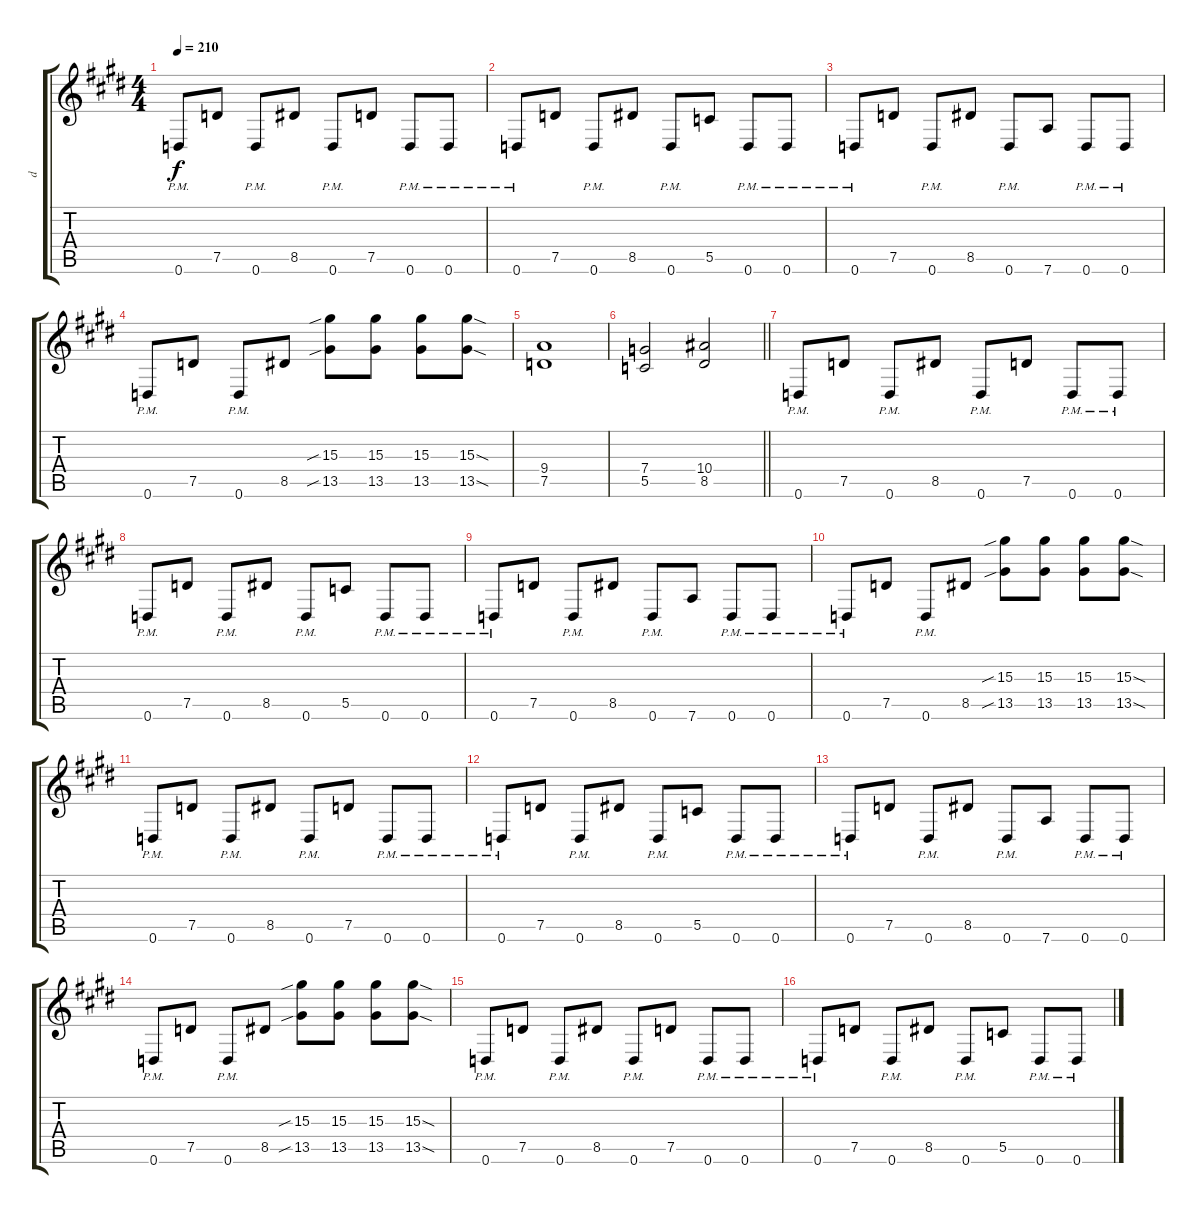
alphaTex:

\track ("d" "d") {instrument distortionguitar}
\staff {score tabs}
\tuning (D4 A3 F3 C3 G2 D2) {hide}
\ts (4 4)
\tempo 210
\clef g2
\ks c#minor
0.6{pm}.8{dy f} 7.5.8 0.6{pm}.8 8.5.8 0.6{pm}.8 7.5.8 0.6{pm}.8 0.6{pm}.8 |
0.6{pm}.8 7.5.8 0.6{pm}.8 8.5.8 0.6{pm}.8 5.5.8 0.6{pm}.8 0.6{pm}.8 |
0.6{pm}.8 7.5.8 0.6{pm}.8 8.5.8 0.6{pm}.8 7.6.8 0.6{pm}.8 0.6{pm}.8 |
0.6{pm}.8 7.5.8 0.6{pm}.8 8.5.8 (15.3{sib} 13.5{sib}).8 (15.3 13.5).8 (15.3 13.5).8 (15.3{sod} 13.5{sod}).8 |
(9.4 7.5).1 |
\barLineRight lightlight
(7.4 5.5).2 (10.4 8.5).2 |
\section ("" " ")
0.6{pm}.8 7.5.8 0.6{pm}.8 8.5.8 0.6{pm}.8 7.5.8 0.6{pm}.8 0.6{pm}.8 |
0.6{pm}.8 7.5.8 0.6{pm}.8 8.5.8 0.6{pm}.8 5.5.8 0.6{pm}.8 0.6{pm}.8 |
0.6{pm}.8 7.5.8 0.6{pm}.8 8.5.8 0.6{pm}.8 7.6.8 0.6{pm}.8 0.6{pm}.8 |
0.6{pm}.8 7.5.8 0.6{pm}.8 8.5.8 (15.3{sib} 13.5{sib}).8 (15.3 13.5).8 (15.3 13.5).8 (15.3{sod} 13.5{sod}).8 |
0.6{pm}.8 7.5.8 0.6{pm}.8 8.5.8 0.6{pm}.8 7.5.8 0.6{pm}.8 0.6{pm}.8 |
0.6{pm}.8 7.5.8 0.6{pm}.8 8.5.8 0.6{pm}.8 5.5.8 0.6{pm}.8 0.6{pm}.8 |
0.6{pm}.8 7.5.8 0.6{pm}.8 8.5.8 0.6{pm}.8 7.6.8 0.6{pm}.8 0.6{pm}.8 |
0.6{pm}.8 7.5.8 0.6{pm}.8 8.5.8 (15.3{sib} 13.5{sib}).8 (15.3 13.5).8 (15.3 13.5).8 (15.3{sod} 13.5{sod}).8 |
0.6{pm}.8 7.5.8 0.6{pm}.8 8.5.8 0.6{pm}.8 7.5.8 0.6{pm}.8 0.6{pm}.8 |
0.6{pm}.8 7.5.8 0.6{pm}.8 8.5.8 0.6{pm}.8 5.5.8 0.6{pm}.8 0.6{pm}.8
